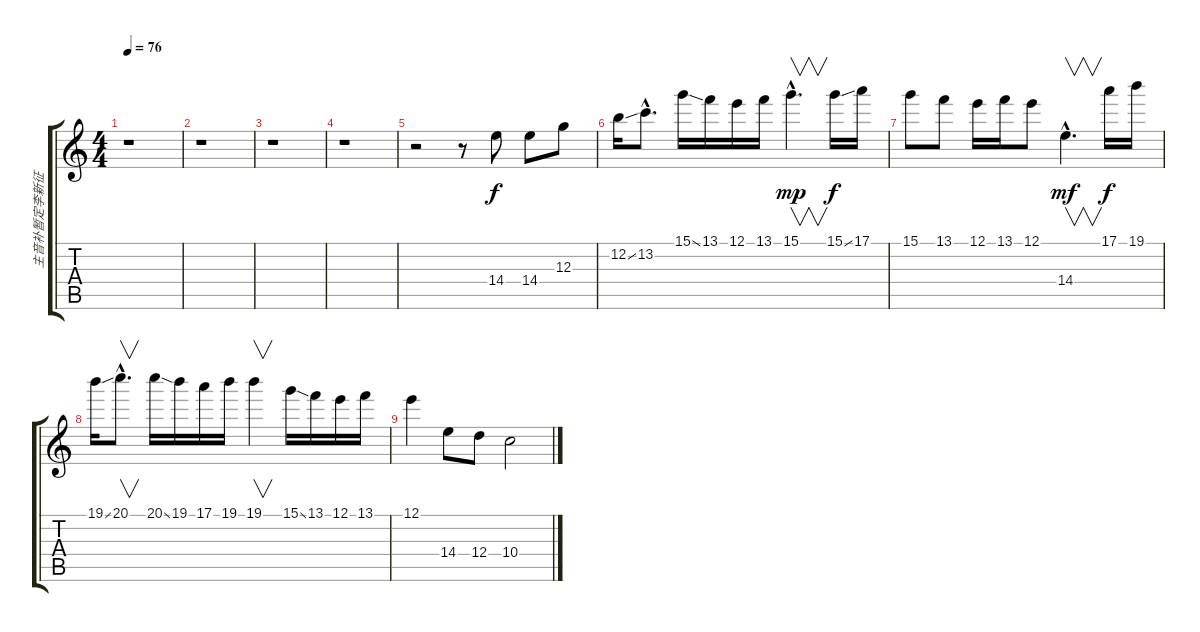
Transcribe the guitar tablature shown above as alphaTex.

\track ("主音补暂定李新征" "主音补暂定李新征") {instrument acousticguitarnylon}
\staff {score tabs}
\tuning (E4 B3 G3 D3 A2 E2) {hide}
\ts (4 4)
\tempo 76
\clef g2
\ks c
r.1{dy f instrument acousticguitarnylon} |
r.1 |
r.1 |
r.1 |
r.2 r.8 14.4.8{instrument overdrivenguitar} 14.4.8 12.3.8 |
12.2{ss}.16 13.2{hac}.8{d} 15.1{ss}.16 13.1.16 12.1.16 13.1.16 15.1{hac}.4{v d dy mp} 15.1{ss}.16{dy f} 17.1.16 |
15.1.8 13.1.8 12.1.16 13.1.16 12.1.8 14.4{hac}.4{v d dy mf} 17.1.16{dy f} 19.1.16 |
19.1{ss}.16 20.1{hac}.8{v d} 20.1{ss}.16 19.1.16 17.1.16 19.1.16 19.1.4{v} 15.1{ss}.16 13.1.16 12.1.16 13.1.16 |
12.1.4 14.4.8 12.4.8 10.4.2
